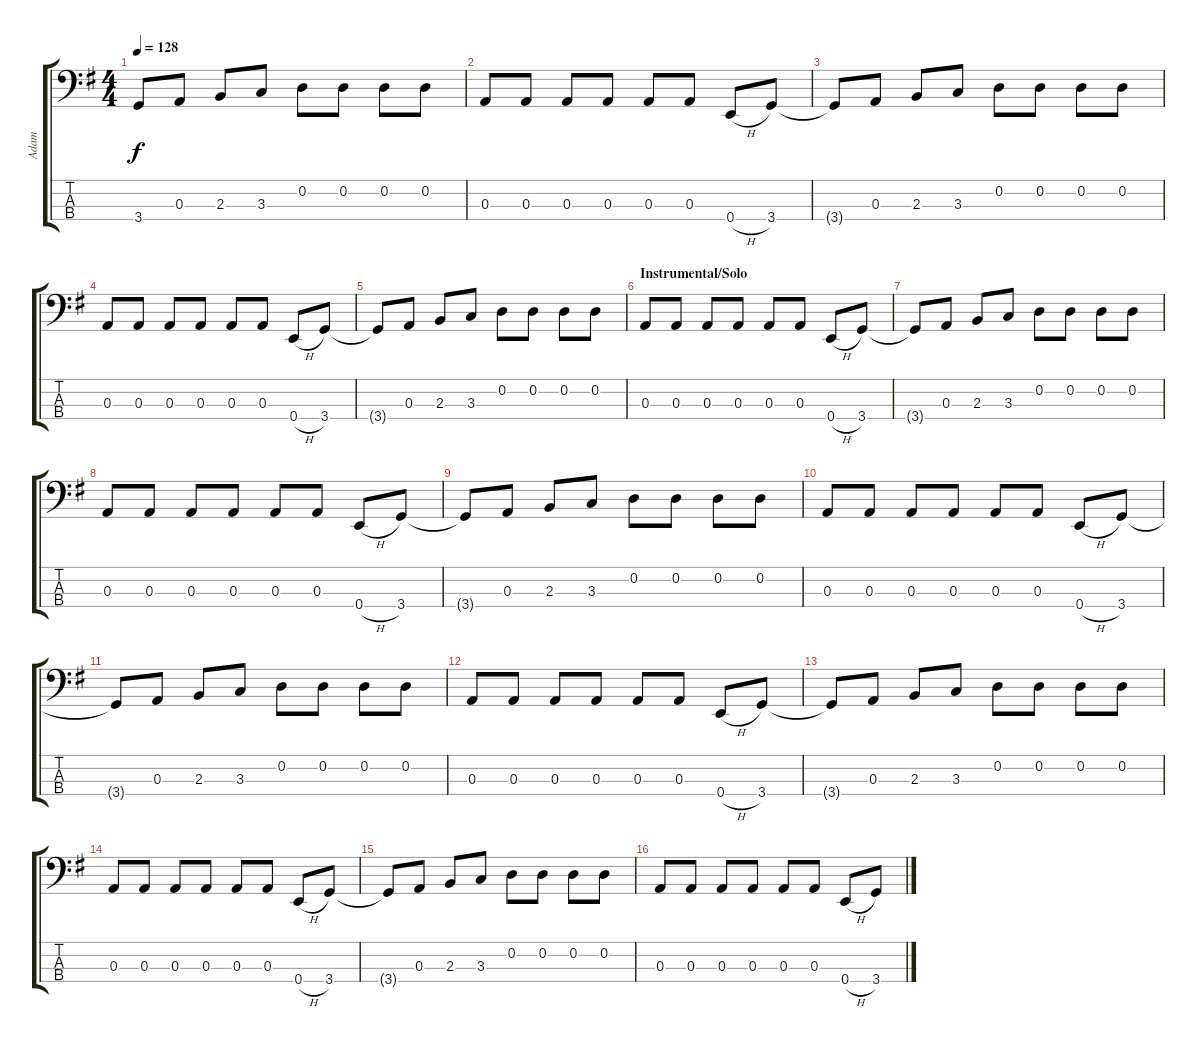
\track ("Adam" "Adam") {instrument synthbass2}
\staff {score tabs}
\tuning (G2 D2 A1 E1) {hide}
\ts (4 4)
\tempo 128
\clef f4
\ks g
3.4{t}.8{dy f} 0.3.8 2.3.8 3.3.8 0.2.8 0.2.8 0.2.8 0.2.8 |
0.3.8 0.3.8 0.3.8 0.3.8 0.3.8 0.3.8 0.4{h}.8 3.4.8 |
3.4{t}.8 0.3.8 2.3.8 3.3.8 0.2.8 0.2.8 0.2.8 0.2.8 |
0.3.8 0.3.8 0.3.8 0.3.8 0.3.8 0.3.8 0.4{h}.8 3.4.8 |
3.4{t}.8 0.3.8 2.3.8 3.3.8 0.2.8 0.2.8 0.2.8 0.2.8 |
\section ("" "Instrumental/Solo")
0.3.8 0.3.8 0.3.8 0.3.8 0.3.8 0.3.8 0.4{h}.8 3.4.8 |
3.4{t}.8 0.3.8 2.3.8 3.3.8 0.2.8 0.2.8 0.2.8 0.2.8 |
0.3.8 0.3.8 0.3.8 0.3.8 0.3.8 0.3.8 0.4{h}.8 3.4.8 |
3.4{t}.8 0.3.8 2.3.8 3.3.8 0.2.8 0.2.8 0.2.8 0.2.8 |
0.3.8 0.3.8 0.3.8 0.3.8 0.3.8 0.3.8 0.4{h}.8 3.4.8 |
3.4{t}.8 0.3.8 2.3.8 3.3.8 0.2.8 0.2.8 0.2.8 0.2.8 |
0.3.8 0.3.8 0.3.8 0.3.8 0.3.8 0.3.8 0.4{h}.8 3.4.8 |
3.4{t}.8 0.3.8 2.3.8 3.3.8 0.2.8 0.2.8 0.2.8 0.2.8 |
0.3.8 0.3.8 0.3.8 0.3.8 0.3.8 0.3.8 0.4{h}.8 3.4.8 |
3.4{t}.8 0.3.8 2.3.8 3.3.8 0.2.8 0.2.8 0.2.8 0.2.8 |
0.3.8 0.3.8 0.3.8 0.3.8 0.3.8 0.3.8 0.4{h}.8 3.4.8
